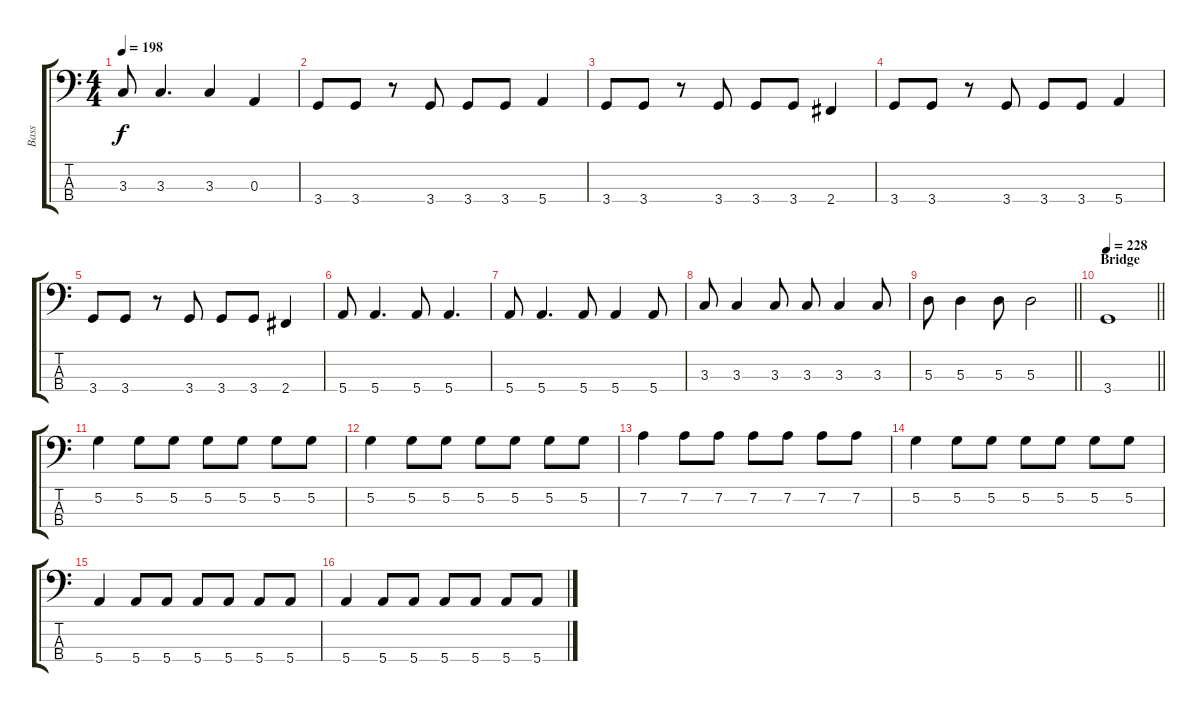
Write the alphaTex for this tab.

\track ("Bass" "Bass") {instrument electricbassfinger}
\staff {score tabs}
\tuning (G2 D2 A1 E1) {hide}
\ts (4 4)
\tempo 198
\clef f4
\ks c
3.3.8{dy f} 3.3.4{d} 3.3.4 0.3.4 |
3.4.8 3.4.8 r.8 3.4.8 3.4.8 3.4.8 5.4.4 |
3.4.8 3.4.8 r.8 3.4.8 3.4.8 3.4.8 2.4.4 |
3.4.8 3.4.8 r.8 3.4.8 3.4.8 3.4.8 5.4.4 |
3.4.8 3.4.8 r.8 3.4.8 3.4.8 3.4.8 2.4.4 |
5.4.8 5.4.4{d} 5.4.8 5.4.4{d} |
5.4.8 5.4.4{d} 5.4.8 5.4.4 5.4.8 |
3.3.8 3.3.4 3.3.8 3.3.8 3.3.4 3.3.8 |
\barLineRight lightlight
5.3.8 5.3.4 5.3.8 5.3.2 |
\section ("" "Bridge")
\tempo 228
\barLineRight lightlight
3.4.1 |
\section ("" "")
5.2.4 5.2.8 5.2.8 5.2.8 5.2.8 5.2.8 5.2.8 |
5.2.4 5.2.8 5.2.8 5.2.8 5.2.8 5.2.8 5.2.8 |
7.2.4 7.2.8 7.2.8 7.2.8 7.2.8 7.2.8 7.2.8 |
5.2.4 5.2.8 5.2.8 5.2.8 5.2.8 5.2.8 5.2.8 |
5.4.4 5.4.8 5.4.8 5.4.8 5.4.8 5.4.8 5.4.8 |
5.4.4 5.4.8 5.4.8 5.4.8 5.4.8 5.4.8 5.4.8
